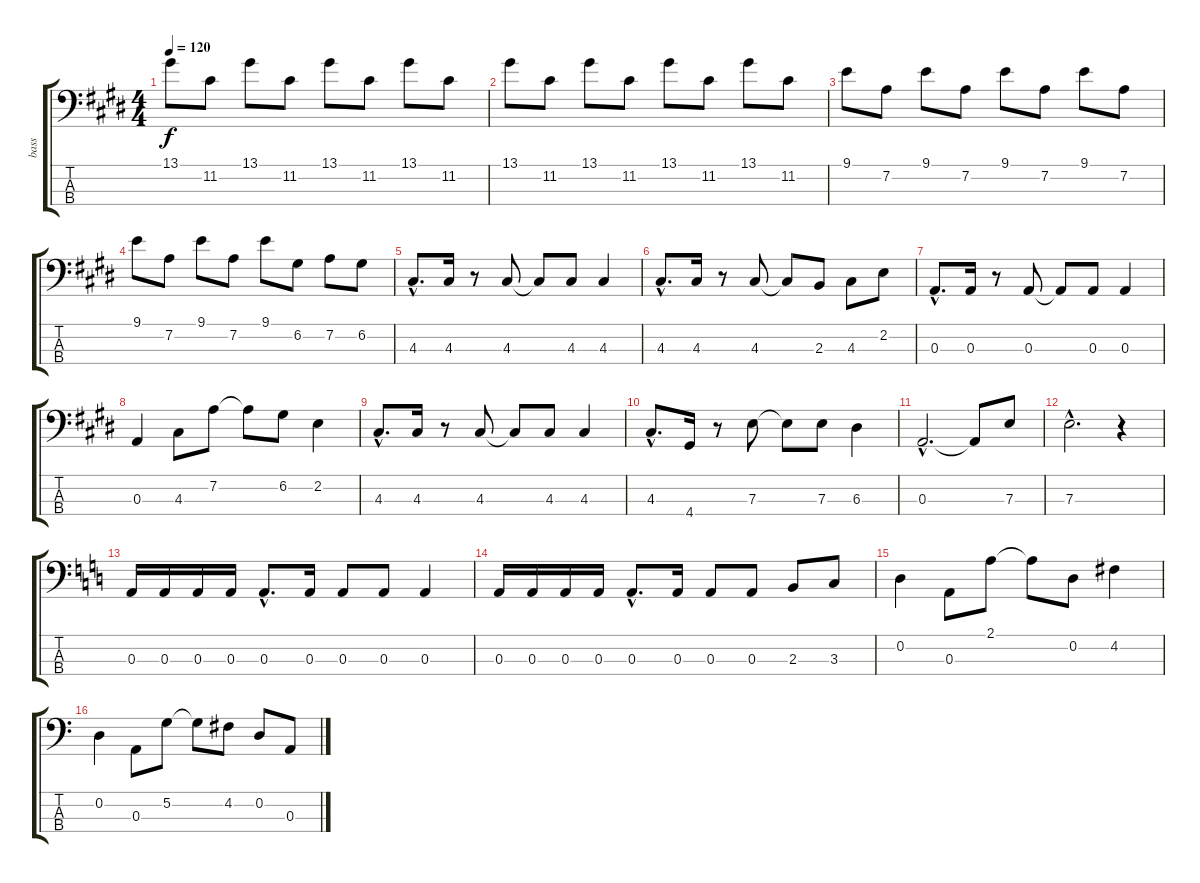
\track ("bass" "bass") {instrument electricbassfinger}
\staff {score tabs}
\tuning (G2 D2 A1 E1) {hide}
\ts (4 4)
\tempo 120
\clef f4
\ks e
13.1.8{dy f} 11.2.8 13.1.8 11.2.8 13.1.8 11.2.8 13.1.8 11.2.8 |
13.1.8 11.2.8 13.1.8 11.2.8 13.1.8 11.2.8 13.1.8 11.2.8 |
9.1.8 7.2.8 9.1.8 7.2.8 9.1.8 7.2.8 9.1.8 7.2.8 |
9.1.8 7.2.8 9.1.8 7.2.8 9.1.8 6.2.8 7.2.8 6.2.8 |
4.3{hac}.8{d} 4.3.16 r.8 4.3.8 4.3{t}.8 4.3.8 4.3.4 |
4.3{hac}.8{d} 4.3.16 r.8 4.3.8 4.3{t}.8 2.3.8 4.3.8 2.2.8 |
0.3{hac}.8{d} 0.3.16 r.8 0.3.8 0.3{t}.8 0.3.8 0.3.4 |
0.3.4 4.3.8 7.2.8 7.2{t}.8 6.2.8 2.2.4 |
4.3{hac}.8{d} 4.3.16 r.8 4.3.8 4.3{t}.8 4.3.8 4.3.4 |
4.3{hac}.8{d} 4.4.16 r.8 7.3.8 7.3{t}.8 7.3.8 6.3.4 |
0.3{hac}.2{d} 0.3{t}.8 7.3.8 |
7.3{hac}.2{d} r.4 |
\ks c
0.3.16 0.3.16 0.3.16 0.3.16 0.3{hac}.8{d} 0.3.16 0.3.8 0.3.8 0.3.4 |
0.3.16 0.3.16 0.3.16 0.3.16 0.3{hac}.8{d} 0.3.16 0.3.8 0.3.8 2.3.8 3.3.8 |
0.2.4 0.3.8 2.1.8 2.1{t}.8 0.2.8 4.2.4 |
0.2.4 0.3.8 5.2.8 5.2{t}.8 4.2.8 0.2.8 0.3.8
